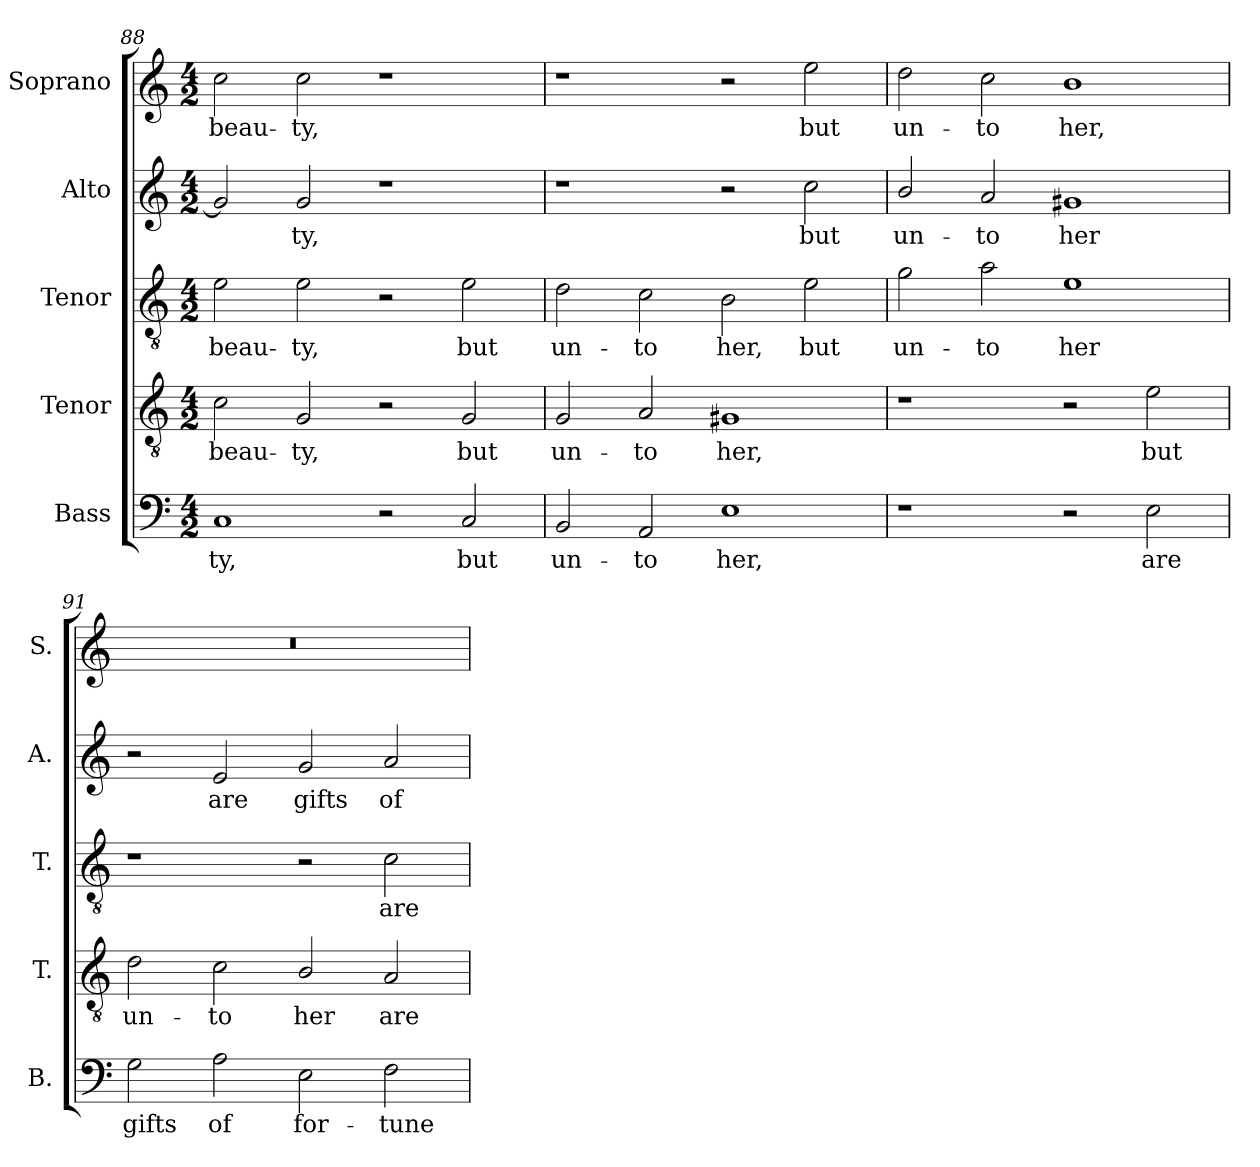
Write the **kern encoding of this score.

**kern	**text	**kern	**text	**kern	**text	**kern	**text	**kern	**text
*part5	*part5	*part4	*part4	*part3	*part3	*part2	*part2	*part1	*part1
*staff5	*staff5	*staff4	*staff4	*staff3	*staff3	*staff2	*staff2	*staff1	*staff1
*I"Bass	*	*I"Tenor	*	*I"Tenor	*	*I"Alto	*	*I"Soprano	*
*I'B.	*	*I'T.	*	*I'T.	*	*I'A.	*	*I'S.	*
*clefF4	*	*clefGv2	*	*clefGv2	*	*clefG2	*	*clefG2	*
*	*	*ITrd7c12	*	*ITrd7c12	*	*	*	*	*
*k[]	*	*k[]	*	*k[]	*	*k[]	*	*k[]	*
*C:	*	*C:	*	*C:	*	*C:	*	*C:	*
*M4/2	*	*M4/2	*	*M4/2	*	*M4/2	*	*M4/2	*
=88	=88	=88	=88	=88	=88	=88	=88	=88	=88
!	!LO:LY:b:color=#000000	!	!	!	!	!	!	!	!
!	!	!	!LO:LY:b:color=#000000	!	!	!	!	!	!
!	!	!	!	!	!LO:LY:b:color=#000000	!	!	!	!
!	!	!	!	!	!	!	!	!	!LO:LY:b:color=#000000
1Ci	-ty,	2Ci\	beau-	2Ei\	beau-	2gi/]	.	2cci\	beau-
!	!	!	!LO:LY:b:color=#000000	!	!	!	!	!	!
!	!	!	!	!	!LO:LY:b:color=#000000	!	!	!	!
!	!	!	!	!	!	!	!LO:LY:b:color=#000000	!	!
!	!	!	!	!	!	!	!	!	!LO:LY:b:color=#000000
.	.	2GGi/	-ty,	2Ei\	-ty,	2gi/	-ty,	2cci\	-ty,
2r	.	2r	.	2r	.	1r	.	1r	.
!	!LO:LY:b:color=#000000	!	!	!	!	!	!	!	!
!	!	!	!LO:LY:b:color=#000000	!	!	!	!	!	!
!	!	!	!	!	!LO:LY:b:color=#000000	!	!	!	!
2Ci/	but	2GGi/	but	2Ei\	but	.	.	.	.
!!LO:PB:g=z
=89	=89	=89	=89	=89	=89	=89	=89	=89	=89
!	!LO:LY:b:color=#000000	!	!	!	!	!	!	!	!
!	!	!	!LO:LY:b:color=#000000	!	!	!	!	!	!
!	!	!	!	!	!LO:LY:b:color=#000000	!	!	!	!
2BBi/	un-	2GGi/	un-	2Di\	un-	1r	.	1r	.
!	!LO:LY:b:color=#000000	!	!	!	!	!	!	!	!
!	!	!	!LO:LY:b:color=#000000	!	!	!	!	!	!
!	!	!	!	!	!LO:LY:b:color=#000000	!	!	!	!
2AAi/	-to	2AAi/	-to	2Ci\	-to	.	.	.	.
!	!LO:LY:b:color=#000000	!	!	!	!	!	!	!	!
!	!	!	!LO:LY:b:color=#000000	!	!	!	!	!	!
!	!	!	!	!	!LO:LY:b:color=#000000	!	!	!	!
1Ei	her,	1GG#Xi	her,	2BBi\	her,	2r	.	2r	.
!	!	!	!	!	!LO:LY:b:color=#000000	!	!	!	!
!	!	!	!	!	!	!	!LO:LY:b:color=#000000	!	!
!	!	!	!	!	!	!	!	!	!LO:LY:b:color=#000000
.	.	.	.	2Ei\	but	2cci\	but	2eei\	but
=90	=90	=90	=90	=90	=90	=90	=90	=90	=90
!	!	!	!	!	!LO:LY:b:color=#000000	!	!	!	!
!	!	!	!	!	!	!	!LO:LY:b:color=#000000	!	!
!	!	!	!	!	!	!	!	!	!LO:LY:b:color=#000000
1r	.	1r	.	2Gi\	un-	2bi/	un-	2ddi\	un-
!	!	!	!	!	!LO:LY:b:color=#000000	!	!	!	!
!	!	!	!	!	!	!	!LO:LY:b:color=#000000	!	!
!	!	!	!	!	!	!	!	!	!LO:LY:b:color=#000000
.	.	.	.	2Ai\	-to	2ai/	-to	2cci\	-to
!	!	!	!	!	!LO:LY:b:color=#000000	!	!	!	!
!	!	!	!	!	!	!	!LO:LY:b:color=#000000	!	!
!	!	!	!	!	!	!	!	!	!LO:LY:b:color=#000000
2r	.	2r	.	1Ei	her	1g#Xi	her	1bi	her,
!	!LO:LY:b:color=#000000	!	!	!	!	!	!	!	!
!	!	!	!LO:LY:b:color=#000000	!	!	!	!	!	!
2Ei\	are	2Ei\	but	.	.	.	.	.	.
=91	=91	=91	=91	=91	=91	=91	=91	=91	=91
!	!LO:LY:b:color=#000000	!	!	!	!	!	!	!	!
!	!	!	!LO:LY:b:color=#000000	!	!	!	!	!LO:N:vis=1	!
2Gi\	gifts	2Di\	un-	1r	.	2r	.	0r	.
!	!LO:LY:b:color=#000000	!	!	!	!	!	!	!	!
!	!	!	!LO:LY:b:color=#000000	!	!	!	!	!	!
!	!	!	!	!	!	!	!LO:LY:b:color=#000000	!	!
2Ai\	of	2Ci\	-to	.	.	2ei/	are	.	.
!	!LO:LY:b:color=#000000	!	!	!	!	!	!	!	!
!	!	!	!LO:LY:b:color=#000000	!	!	!	!	!	!
!	!	!	!	!	!	!	!LO:LY:b:color=#000000	!	!
2Ei\	for-	2BBi/	her	2r	.	2gi/	gifts	.	.
!	!LO:LY:b:color=#000000	!	!	!	!	!	!	!	!
!	!	!	!LO:LY:b:color=#000000	!	!	!	!	!	!
!	!	!	!	!	!LO:LY:b:color=#000000	!	!	!	!
!	!	!	!	!	!	!	!LO:LY:b:color=#000000	!	!
2Fi\	-tune	2AAi/	are	2Ci\	are	2ai/	of	.	.
=	=	=	=	=	=	=	=	=	=
*-	*-	*-	*-	*-	*-	*-	*-	*-	*-
